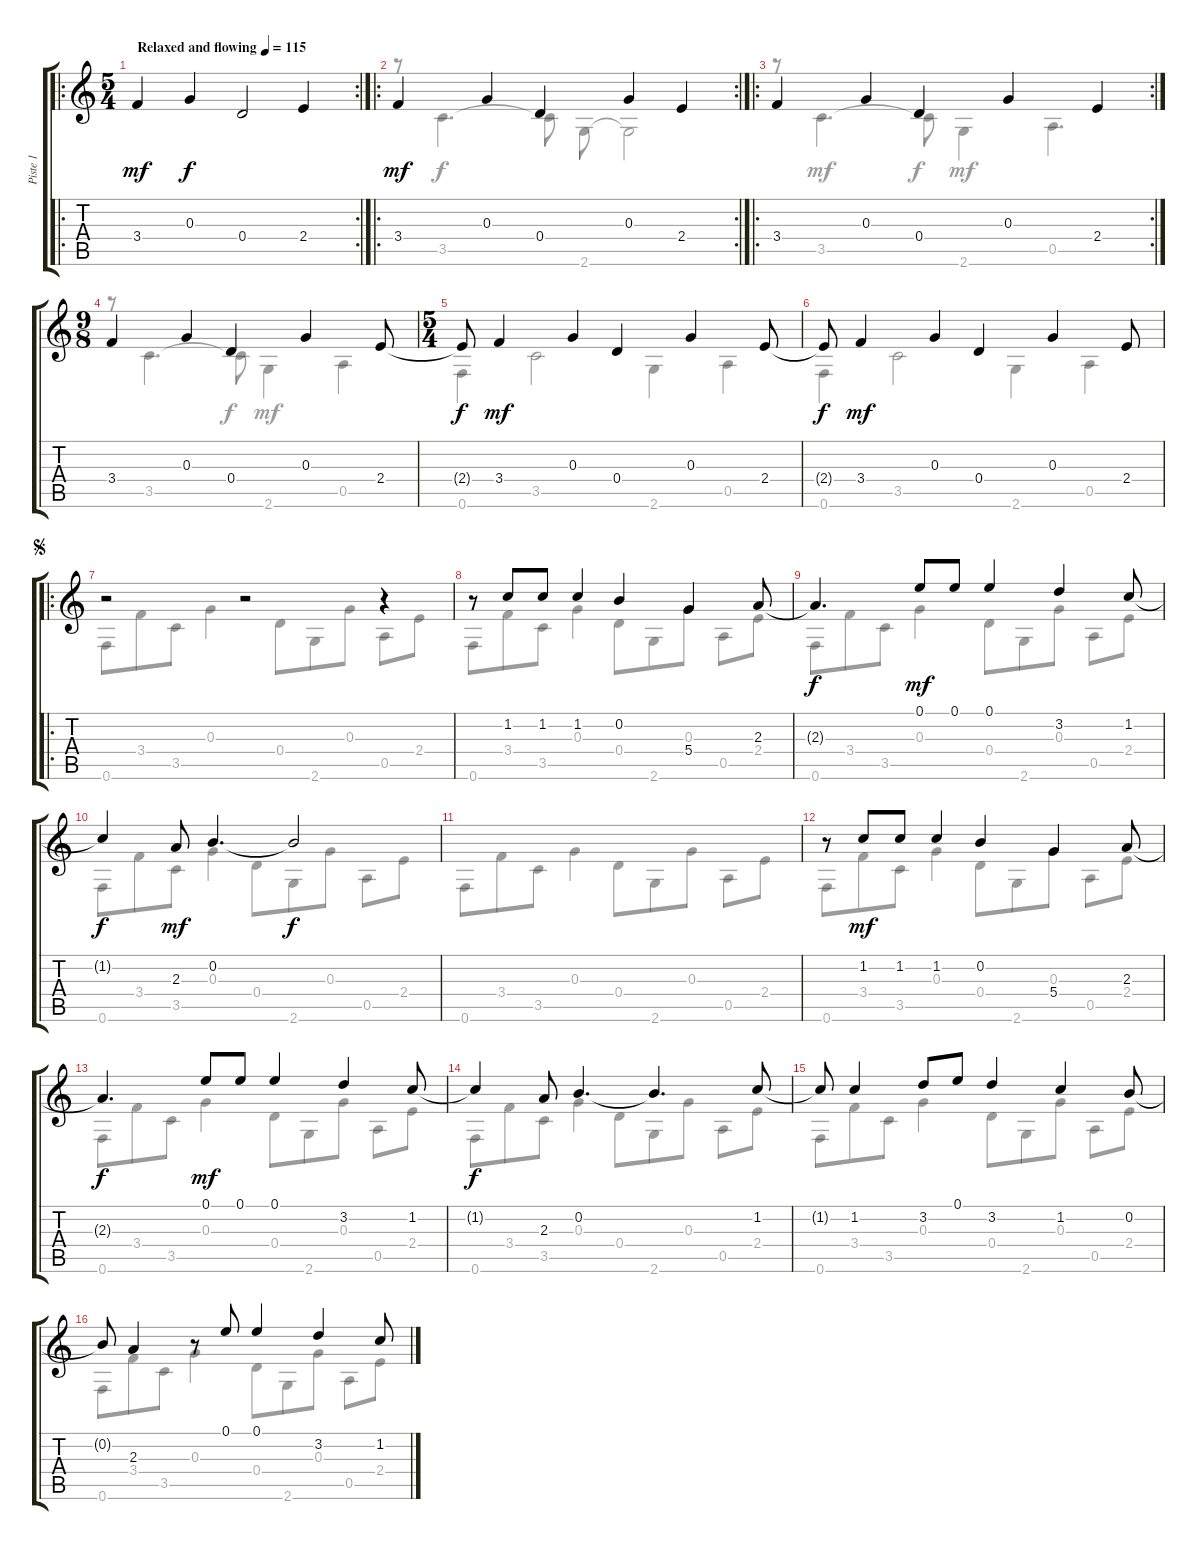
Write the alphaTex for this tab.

\track ("Piste 1" "Piste 1") {instrument acousticguitarnylon}
\staff {score tabs}
\tuning (E4 B3 G3 D3 A2 F2) {hide}
\voice
\ro
\rc 2
\ts (5 4)
\tempo (115 "Relaxed and flowing")
\clef g2
\ks c
3.4.4{dy mf instrument acousticguitarnylon} 0.3.4{dy f} 0.4.2 2.4.4 |
\ro
\rc 2
3.4.4{dy mf} 0.3.4 0.4.4 0.3.4 2.4.4 |
\ro
\rc 2
3.4.4 0.3.4 0.4.4 0.3.4 2.4.4 |
\ts (9 8)
3.4.4 0.3.4 0.4.4 0.3.4 2.4.8 |
\ts (5 4)
2.4{t}.8{dy f} 3.4.4{dy mf} 0.3.4 0.4.4 0.3.4 2.4.8 |
2.4{t}.8{dy f} 3.4.4{dy mf} 0.3.4 0.4.4 0.3.4 2.4.8 |
\ro
\jump segno
r.2 r.2 r.4 |
r.8 1.2.8{beam merge} 1.2.8 1.2.4 0.2.4 5.4.4 2.3.8 |
2.3{t}.4{d dy f} 0.1.8{dy mf beam merge} 0.1.8 0.1.4 3.2.4 1.2.8 |
1.2{t}.4{dy f} 2.3.8{dy mf} 0.2.4{d} 0.2{t}.2{dy f} |
|
r.8 1.2.8{dy mf beam merge} 1.2.8 1.2.4 0.2.4 5.4.4 2.3.8 |
2.3{t}.4{d dy f} 0.1.8{dy mf beam merge} 0.1.8 0.1.4 3.2.4 1.2.8 |
1.2{t}.4{dy f} 2.3.8 0.2.4{d} 0.2{t}.4{d} 1.2.8 |
1.2{t}.8 1.2.4 3.2.8{beam merge} 0.1.8 3.2.4 1.2.4 0.2.8 |
0.2{t}.8 2.3.4 r.8 0.1.8 0.1.4 3.2.4 1.2.8
\voice
\clef g2
\ottava regular
\simile none
\ks c
|
r.8 3.5.4{d} 3.5{t}.8{dy f beam split} 2.6.8 2.6{t}.2 |
r.8 3.5.4{d dy mf} 3.5{t}.8{dy f} 2.6.4{dy mf} 0.5.4{d} |
r.8 3.5.4{d} 3.5{t}.8{dy f} 2.6.4{dy mf} 0.5.4 |
0.6.4 3.5.2 2.6.4 0.5.4 |
0.6.4 3.5.2 2.6.4 0.5.4 |
0.6.8 3.4.8{beam merge} 3.5.8 0.3.4 0.4.8{beam merge} 2.6.8 0.3.8 0.5.8 2.4.8 |
0.6.8 3.4.8{beam merge} 3.5.8 0.3.4 0.4.8{beam merge} 2.6.8 0.3.8 0.5.8 2.4.8 |
0.6.8 3.4.8{beam merge} 3.5.8 0.3.4 0.4.8{beam merge} 2.6.8 0.3.8 0.5.8 2.4.8 |
0.6.8 3.4.8{beam merge} 3.5.8 0.3.4 0.4.8{beam merge} 2.6.8 0.3.8 0.5.8 2.4.8 |
0.6.8 3.4.8{beam merge} 3.5.8 0.3.4 0.4.8{beam merge} 2.6.8 0.3.8 0.5.8 2.4.8 |
0.6.8 3.4.8{beam merge} 3.5.8 0.3.4 0.4.8{beam merge} 2.6.8 0.3.8 0.5.8 2.4.8 |
0.6.8 3.4.8{beam merge} 3.5.8 0.3.4 0.4.8{beam merge} 2.6.8 0.3.8 0.5.8 2.4.8 |
0.6.8 3.4.8{beam merge} 3.5.8 0.3.4 0.4.8{beam merge} 2.6.8 0.3.8 0.5.8 2.4.8 |
0.6.8 3.4.8{beam merge} 3.5.8 0.3.4 0.4.8{beam merge} 2.6.8 0.3.8 0.5.8 2.4.8 |
0.6.8 3.4.8{beam merge} 3.5.8 0.3.4 0.4.8{beam merge} 2.6.8 0.3.8 0.5.8 2.4.8
